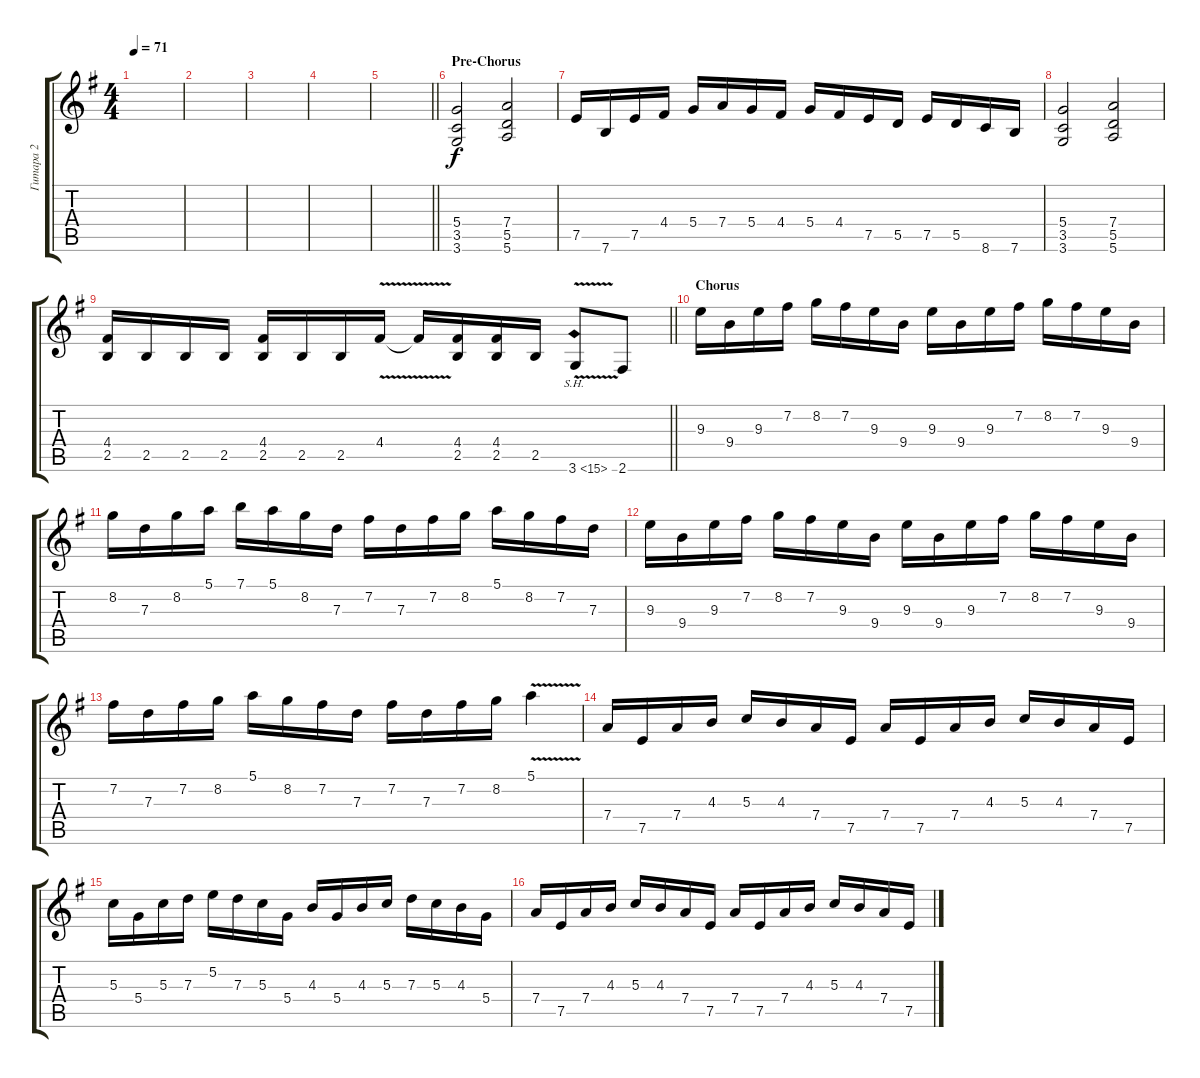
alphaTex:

\track ("Гитара 2" "Гитара 2") {instrument distortionguitar}
\staff {score tabs}
\tuning (E4 B3 G3 D3 A2 E2) {hide}
\ts (4 4)
\tempo 71
\clef g2
\ks eminor
|
|
|
|
\barLineRight lightlight
|
\section ("" "Pre-Chorus")
(5.4 3.5 3.6).2 (7.4 5.5 5.6).2 |
7.5.16 7.6.16 7.5.16 4.4.16 5.4.16 7.4.16 5.4.16 4.4.16 5.4.16 4.4.16 7.5.16 5.5.16 7.5.16 5.5.16 8.6.16 7.6.16 |
(5.4 3.5 3.6).2 (7.4 5.5 5.6).2 |
\barLineRight lightlight
(4.4 2.5).16 2.5.16 2.5.16 2.5.16 (4.4 2.5).16 2.5.16 2.5.16 4.4{v}.16 4.4{t}.16 (4.4 2.5).16 (4.4 2.5).16 2.5.16 3.6{sh 12 v}.8 2.6.8 |
\section ("" "Chorus")
9.3.16 9.4.16 9.3.16 7.2.16 8.2.16 7.2.16 9.3.16 9.4.16 9.3.16 9.4.16 9.3.16 7.2.16 8.2.16 7.2.16 9.3.16 9.4.16 |
8.2.16 7.3.16 8.2.16 5.1.16 7.1.16 5.1.16 8.2.16 7.3.16 7.2.16 7.3.16 7.2.16 8.2.16 5.1.16 8.2.16 7.2.16 7.3.16 |
9.3.16 9.4.16 9.3.16 7.2.16 8.2.16 7.2.16 9.3.16 9.4.16 9.3.16 9.4.16 9.3.16 7.2.16 8.2.16 7.2.16 9.3.16 9.4.16 |
7.2.16 7.3.16 7.2.16 8.2.16 5.1.16 8.2.16 7.2.16 7.3.16 7.2.16 7.3.16 7.2.16 8.2.16 5.1{v}.4 |
7.4.16 7.5.16 7.4.16 4.3.16 5.3.16 4.3.16 7.4.16 7.5.16 7.4.16 7.5.16 7.4.16 4.3.16 5.3.16 4.3.16 7.4.16 7.5.16 |
5.3.16 5.4.16 5.3.16 7.3.16 5.2.16 7.3.16 5.3.16 5.4.16 4.3.16 5.4.16 4.3.16 5.3.16 7.3.16 5.3.16 4.3.16 5.4.16 |
7.4.16 7.5.16 7.4.16 4.3.16 5.3.16 4.3.16 7.4.16 7.5.16 7.4.16 7.5.16 7.4.16 4.3.16 5.3.16 4.3.16 7.4.16 7.5.16
